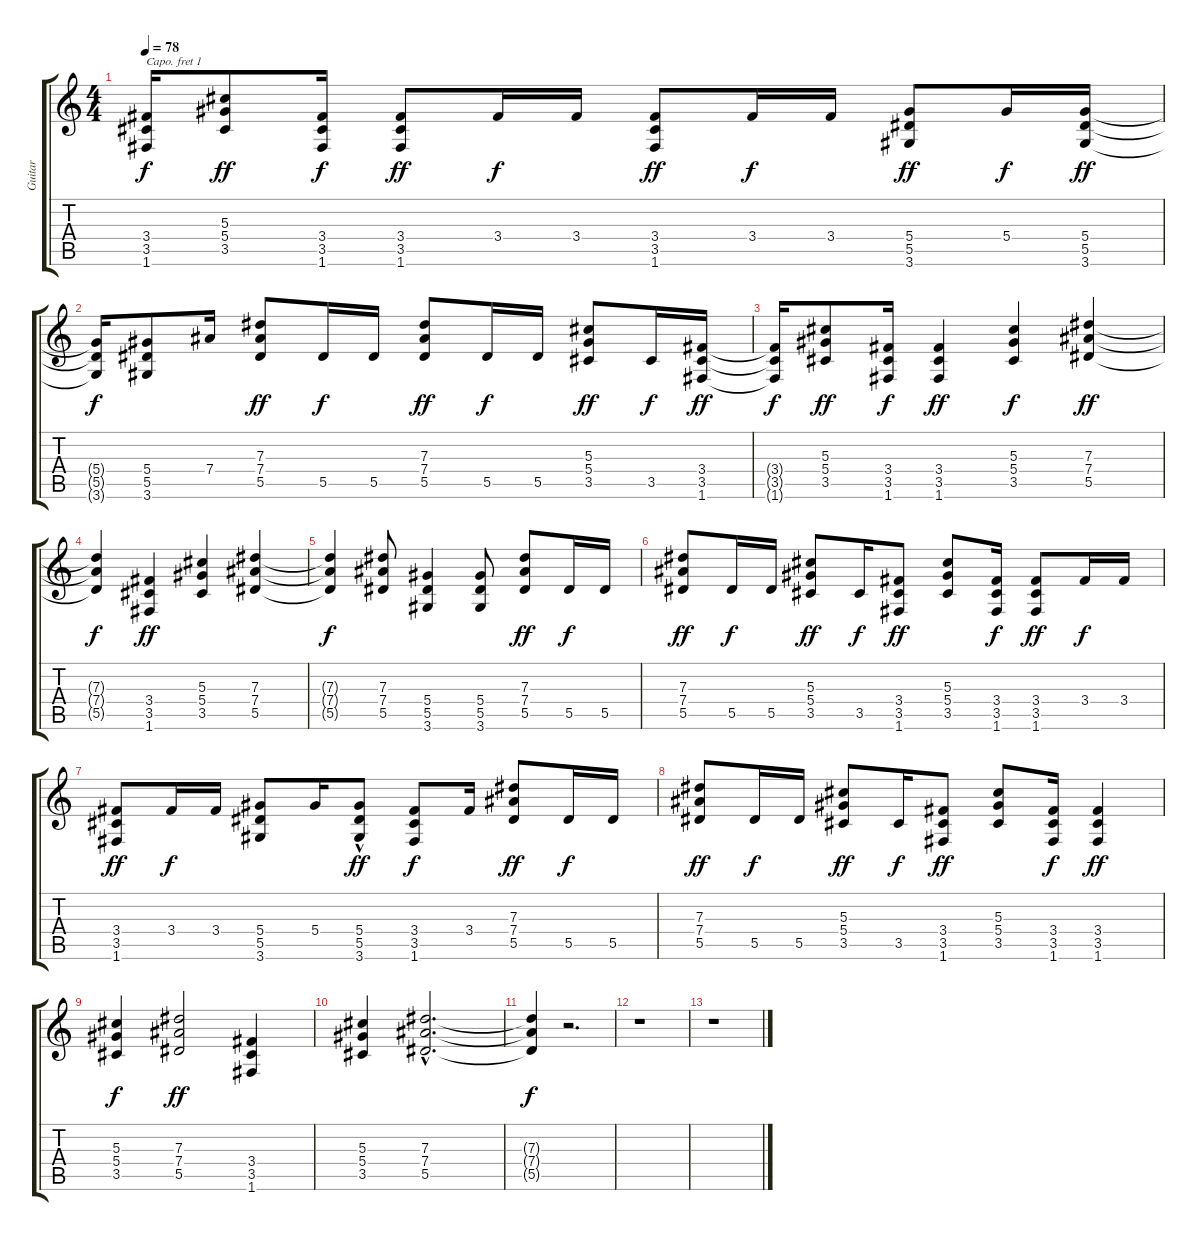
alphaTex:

\track ("Guitar" "Guitar") {instrument acousticguitarnylon}
\staff {score tabs}
\capo 1
\tuning (E4 B3 G3 D3 A2 E2) {hide}
\ts (4 4)
\tempo 78
\clef g2
\ks c
(3.4{t} 3.5{t} 1.6{t}).16{dy f} (5.3 5.4 3.5).8{dy ff} (3.4 3.5 1.6).16{dy f} (3.4 3.5 1.6).8{dy ff} 3.4.16{dy f} 3.4.16 (3.4 3.5 1.6).8{dy ff} 3.4.16{dy f} 3.4.16 (5.4 5.5 3.6).8{dy ff} 5.4.16{dy f} (5.4 5.5 3.6).16{dy ff} |
(5.4{t} 5.5{t} 3.6{t}).16{dy f} (5.4 5.5 3.6).8 7.4.16 (7.3 7.4 5.5).8{dy ff} 5.5.16{dy f} 5.5.16 (7.3 7.4 5.5).8{dy ff} 5.5.16{dy f} 5.5.16 (5.3 5.4 3.5).8{dy ff} 3.5.16{dy f} (3.4 3.5 1.6).16{dy ff} |
(3.4{t} 3.5{t} 1.6{t}).16{dy f} (5.3 5.4 3.5).8{dy ff} (3.4 3.5 1.6).16{dy f} (3.4 3.5 1.6).4{dy ff} (5.3 5.4 3.5).4{dy f} (7.3 7.4 5.5).4{dy ff} |
(7.3{t} 7.4{t} 5.5{t}).4{dy f} (3.4 3.5 1.6).4{dy ff} (5.3 5.4 3.5).4 (7.3 7.4 5.5).4 |
(7.3{t} 7.4{t} 5.5{t}).4{dy f} (7.3 7.4 5.5).8 (5.4 5.5 3.6).4 (5.4 5.5 3.6).8 (7.3 7.4 5.5).8{dy ff} 5.5.16{dy f} 5.5.16 |
(7.3 7.4 5.5).8{dy ff} 5.5.16{dy f} 5.5.16 (5.3 5.4 3.5).8{dy ff} 3.5.16{dy f} (3.4 3.5 1.6).8{dy ff} (5.3 5.4 3.5).8 (3.4 3.5 1.6).16{dy f} (3.4 3.5 1.6).8{dy ff} 3.4.16{dy f} 3.4.16 |
(3.4 3.5 1.6).8{dy ff} 3.4.16{dy f} 3.4.16 (5.4 5.5 3.6).8 5.4.16 (5.4{hac} 5.5 3.6).8{dy ff} (3.4 3.5 1.6).8{dy f} 3.4.16 (7.3 7.4 5.5).8{dy ff} 5.5.16{dy f} 5.5.16 |
(7.3 7.4 5.5).8{dy ff} 5.5.16{dy f} 5.5.16 (5.3 5.4 3.5).8{dy ff} 3.5.16{dy f} (3.4 3.5 1.6).8{dy ff} (5.3 5.4 3.5).8 (3.4 3.5 1.6).16{dy f} (3.4 3.5 1.6).4{dy ff} |
(5.3 5.4 3.5).4{dy f} (7.3 7.4 5.5).2{dy ff} (3.4 3.5 1.6).4 |
(5.3 5.4 3.5).4 (7.3{hac} 7.4{hac} 5.5{hac}).2{d} |
(7.3{t} 7.4{t} 5.5{t}).4{dy f} r.2{d} |
r.1 |
r.1
